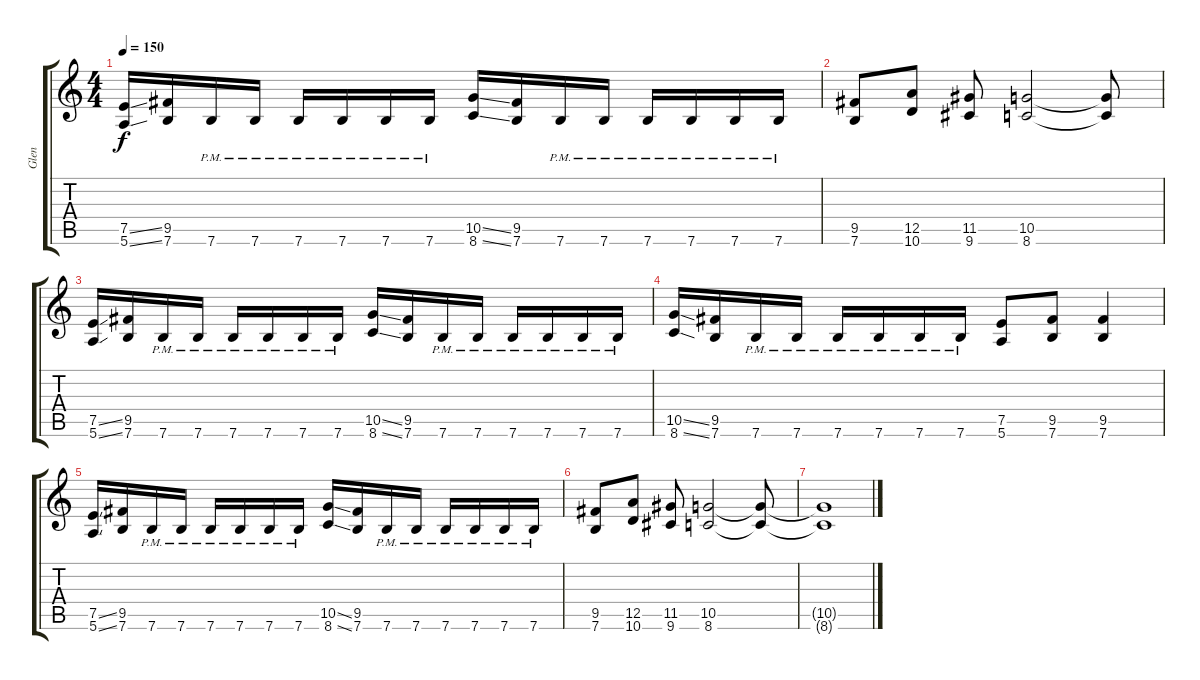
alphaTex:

\track ("Glen" "Glen") {instrument distortionguitar}
\staff {score tabs}
\tuning (E4 B3 G3 D3 A2 E2) {hide}
\ts (4 4)
\tempo 150
\clef g2
\ks c
(7.5{ss} 5.6{ss}).16{dy f} (9.5 7.6).16 7.6{pm}.16 7.6{pm}.16 7.6{pm}.16 7.6{pm}.16 7.6{pm}.16 7.6{pm}.16 (10.5{ss} 8.6{ss}).16 (9.5 7.6).16 7.6{pm}.16 7.6{pm}.16 7.6{pm}.16 7.6{pm}.16 7.6{pm}.16 7.6{pm}.16 |
(9.5 7.6).8 (12.5 10.6).8 (11.5 9.6).8 (10.5 8.6).2 (10.5{t} 8.6{t}).8 |
(7.5{ss} 5.6{ss}).16 (9.5 7.6).16 7.6{pm}.16 7.6{pm}.16 7.6{pm}.16 7.6{pm}.16 7.6{pm}.16 7.6{pm}.16 (10.5{ss} 8.6{ss}).16 (9.5 7.6).16 7.6{pm}.16 7.6{pm}.16 7.6{pm}.16 7.6{pm}.16 7.6{pm}.16 7.6{pm}.16 |
(10.5{ss} 8.6{ss}).16 (9.5 7.6).16 7.6{pm}.16 7.6{pm}.16 7.6{pm}.16 7.6{pm}.16 7.6{pm}.16 7.6{pm}.16 (7.5 5.6).8 (9.5 7.6).8 (9.5 7.6).4 |
(7.5{ss} 5.6{ss}).16 (9.5 7.6).16 7.6{pm}.16 7.6{pm}.16 7.6{pm}.16 7.6{pm}.16 7.6{pm}.16 7.6{pm}.16 (10.5{ss} 8.6{ss}).16 (9.5 7.6).16 7.6{pm}.16 7.6{pm}.16 7.6{pm}.16 7.6{pm}.16 7.6{pm}.16 7.6{pm}.16 |
(9.5 7.6).8 (12.5 10.6).8 (11.5 9.6).8 (10.5 8.6).2 (10.5{t} 8.6{t}).8 |
(10.5{t} 8.6{t}).1
